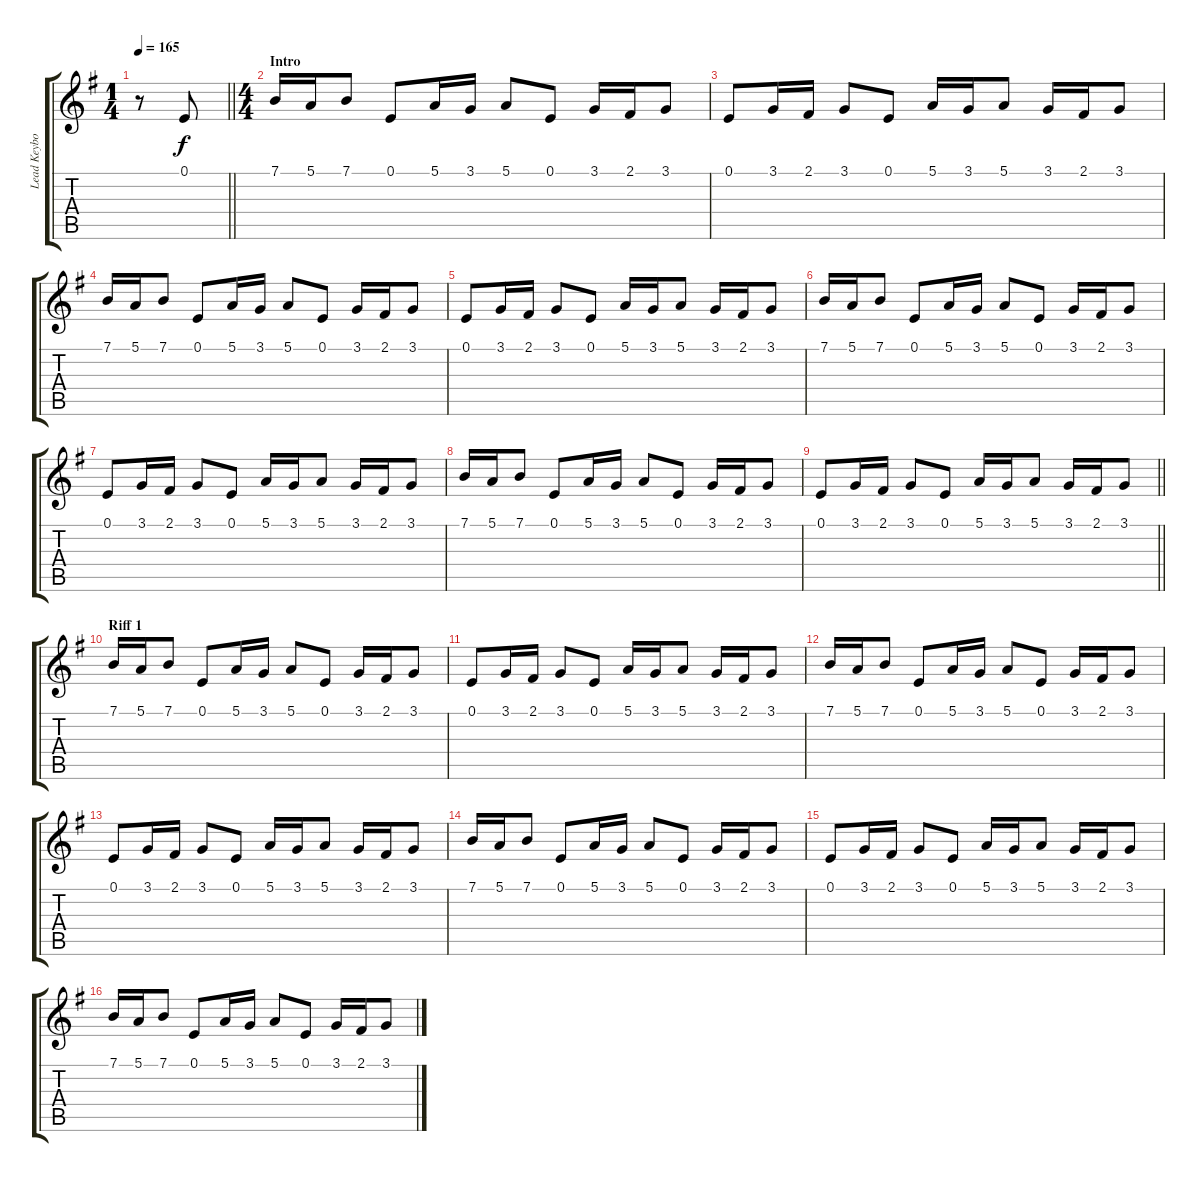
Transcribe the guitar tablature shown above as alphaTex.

\track ("Lead Keyboard 2: Juha Mäenpää" "Lead Keybo") {instrument pad3polysynth}
\staff {score tabs}
\tuning (E4 B3 G3 D3 A2 E2) {hide}
\ts (1 4)
\tempo 165
\clef g2
\barLineRight lightlight
\ks eminor
r.8{dy f instrument pad3polysynth} 0.1.8 |
\ts (4 4)
\section ("" "Intro")
7.1.16 5.1.16 7.1.8 0.1.8 5.1.16 3.1.16 5.1.8 0.1.8 3.1.16 2.1.16 3.1.8 |
0.1.8 3.1.16 2.1.16 3.1.8 0.1.8 5.1.16 3.1.16 5.1.8 3.1.16 2.1.16 3.1.8 |
7.1.16 5.1.16 7.1.8 0.1.8 5.1.16 3.1.16 5.1.8 0.1.8 3.1.16 2.1.16 3.1.8 |
0.1.8 3.1.16 2.1.16 3.1.8 0.1.8 5.1.16 3.1.16 5.1.8 3.1.16 2.1.16 3.1.8 |
7.1.16 5.1.16 7.1.8 0.1.8 5.1.16 3.1.16 5.1.8 0.1.8 3.1.16 2.1.16 3.1.8 |
0.1.8 3.1.16 2.1.16 3.1.8 0.1.8 5.1.16 3.1.16 5.1.8 3.1.16 2.1.16 3.1.8 |
7.1.16 5.1.16 7.1.8 0.1.8 5.1.16 3.1.16 5.1.8 0.1.8 3.1.16 2.1.16 3.1.8 |
\barLineRight lightlight
0.1.8 3.1.16 2.1.16 3.1.8 0.1.8 5.1.16 3.1.16 5.1.8 3.1.16 2.1.16 3.1.8 |
\section ("" "Riff 1")
7.1.16 5.1.16 7.1.8 0.1.8 5.1.16 3.1.16 5.1.8 0.1.8 3.1.16 2.1.16 3.1.8 |
0.1.8 3.1.16 2.1.16 3.1.8 0.1.8 5.1.16 3.1.16 5.1.8 3.1.16 2.1.16 3.1.8 |
7.1.16 5.1.16 7.1.8 0.1.8 5.1.16 3.1.16 5.1.8 0.1.8 3.1.16 2.1.16 3.1.8 |
0.1.8 3.1.16 2.1.16 3.1.8 0.1.8 5.1.16 3.1.16 5.1.8 3.1.16 2.1.16 3.1.8 |
7.1.16 5.1.16 7.1.8 0.1.8 5.1.16 3.1.16 5.1.8 0.1.8 3.1.16 2.1.16 3.1.8 |
0.1.8 3.1.16 2.1.16 3.1.8 0.1.8 5.1.16 3.1.16 5.1.8 3.1.16 2.1.16 3.1.8 |
7.1.16 5.1.16 7.1.8 0.1.8 5.1.16 3.1.16 5.1.8 0.1.8 3.1.16 2.1.16 3.1.8
